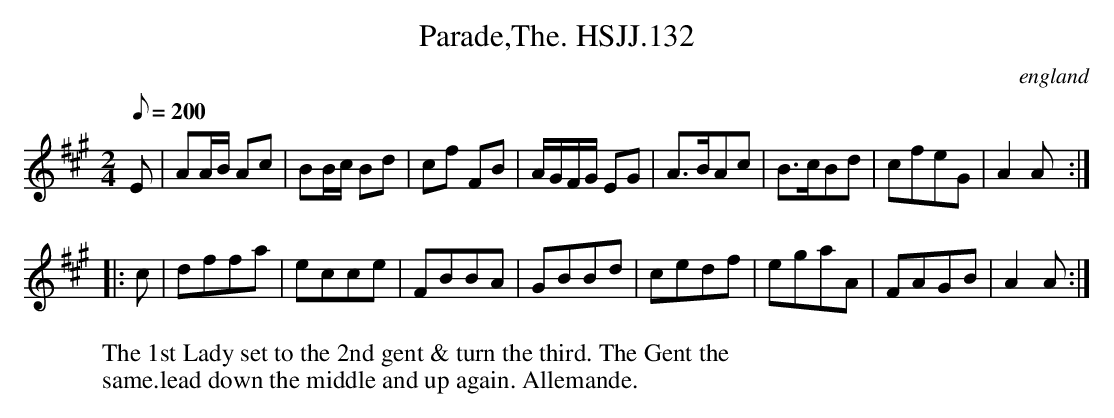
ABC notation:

X:1
T:Parade,The. HSJJ.132
O:england
M:2/4
L:1/8
Q:200
W:The 1st Lady set to the 2nd gent & turn the third. The Gent the
W:same.lead down the middle and up again. Allemande.
K:A
E|AA/B/ Ac|BB/c/ Bd|cf FB|A/G/F/G/ EG|A>BAc|B>cBd|cfeG|A2A:|
|:c|dffa|ecce|FBBA|GBBd|cedf|egaA|FAGB|A2A:|]
